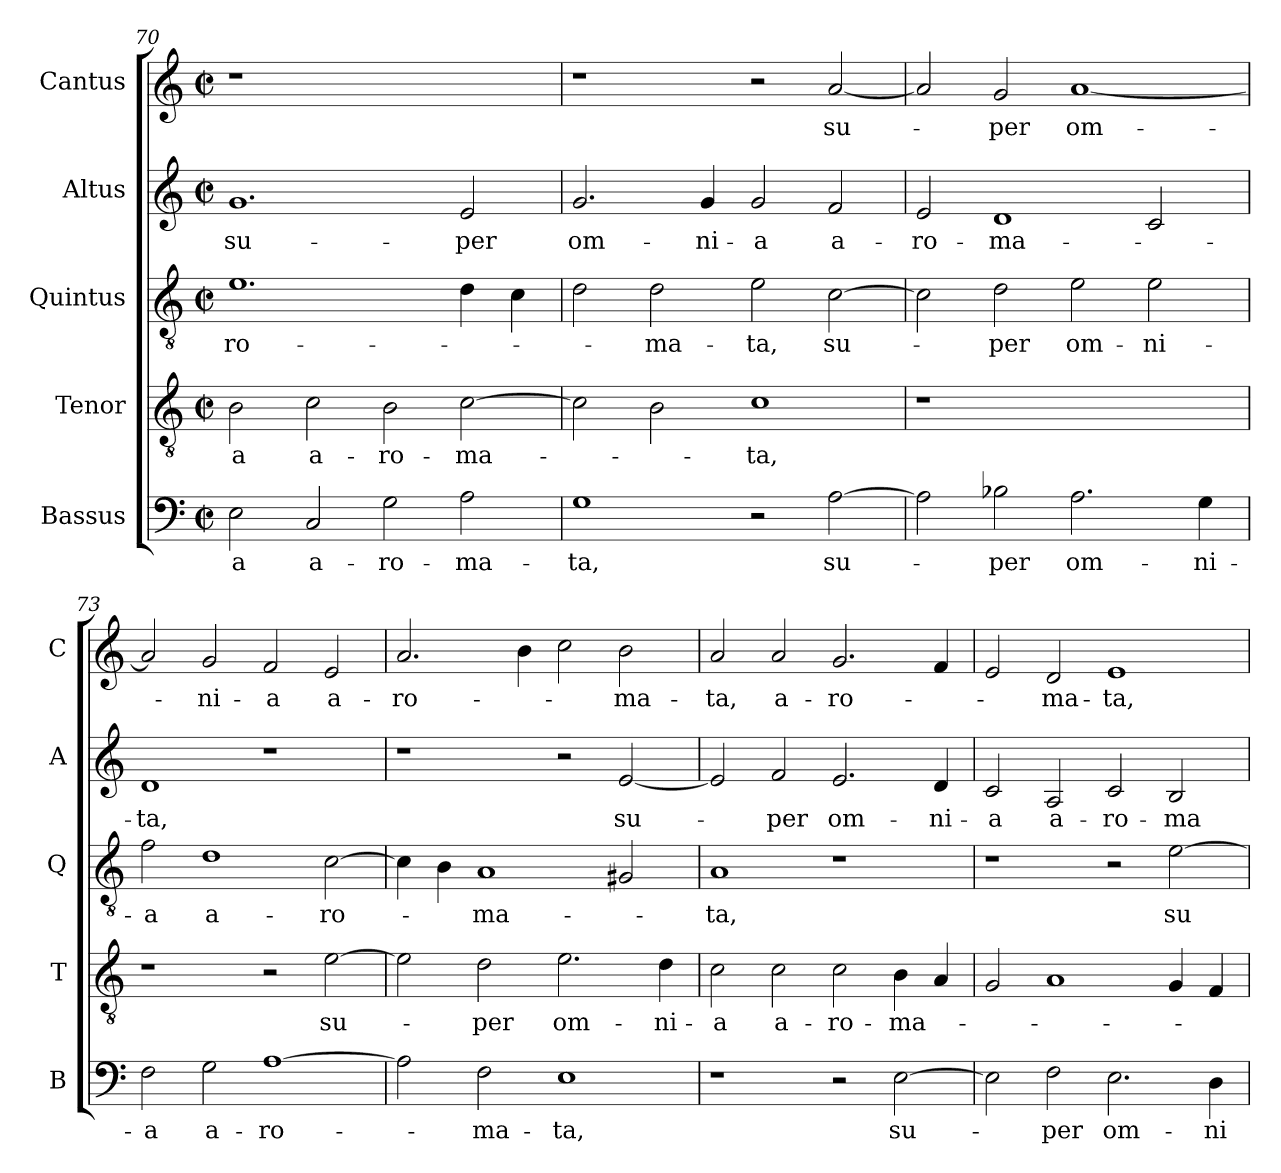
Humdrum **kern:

**kern	**text	**kern	**text	**kern	**text	**kern	**text	**kern	**text
*part5	*part5	*part4	*part4	*part3	*part3	*part2	*part2	*part1	*part1
*staff5	*staff5	*staff4	*staff4	*staff3	*staff3	*staff2	*staff2	*staff1	*staff1
*I"Bassus	*	*I"Tenor	*	*I"Quintus	*	*I"Altus	*	*I"Cantus	*
*I'B	*	*I'T	*	*I'Q	*	*I'A	*	*I'C	*
*clefF4	*	*clefGv2	*	*clefGv2	*	*clefG2	*	*clefG2	*
*k[]	*	*k[]	*	*k[]	*	*k[]	*	*k[]	*
*C:	*	*C:	*	*C:	*	*C:	*	*C:	*
*M2/2	*	*M2/2	*	*M2/2	*	*M2/2	*	*M2/2	*
*met(c|)	*	*met(c|)	*	*met(c|)	*	*met(c|)	*	*met(c|)	*
=70	=70	=70	=70	=70	=70	=70	=70	=70	=70
!	!LO:LY:b	!	!LO:LY:b	!	!LO:LY:b	!	!LO:LY:b	!	!
2E\	-a	2B\	-a	1.e	-ro-	1.g	su-	1r	.
!	!LO:LY:b	!	!LO:LY:b	!	!	!	!	!	!
2C/	a-	2c\	a-	.	.	.	.	.	.
!	!LO:LY:b	!	!LO:LY:b	!	!	!	!	!	!
2G\	-ro-	2B\	-ro-	.	.	.	.	1ryy	.
!	!LO:LY:b	!	!LO:LY:b	!	!	!	!LO:LY:b	!	!
2A\	-ma-	[2c\	-ma-	4d\	.	2e/	-per	.	.
.	.	.	.	4c\	.	.	.	.	.
=71	=71	=71	=71	=71	=71	=71	=71	=71	=71
!	!LO:LY:b	!	!	!	!	!	!LO:LY:b	!	!
1G	-ta,	2c\]	.	2d\	.	2.g/	om-	1r	.
!	!	!	!	!	!LO:LY:b	!	!	!	!
.	.	2B\	.	2d\	-ma-	.	.	.	.
!	!	!	!	!	!	!	!LO:LY:b	!	!
.	.	.	.	.	.	4g/	-ni-	.	.
!	!	!	!LO:LY:b	!	!LO:LY:b	!	!LO:LY:b	!	!
2r	.	1c	-ta,	2e\	-ta,	2g/	-a	2r	.
!	!LO:LY:b	!	!	!	!LO:LY:b	!	!LO:LY:b	!	!LO:LY:b
[2A\	su-	.	.	[2c\	su-	2f/	a-	[2a/	su-
!!LO:PB:g=z
=72	=72	=72	=72	=72	=72	=72	=72	=72	=72
!	!	!	!	!	!	!	!LO:LY:b	!	!
2A\]	.	1r	.	2c\]	.	2e/	-ro-	2a/]	.
!	!LO:LY:b	!	!	!	!LO:LY:b	!	!LO:LY:b	!	!LO:LY:b
2B-X\	-per	.	.	2d\	-per	1d	-ma-	2g/	-per
!	!LO:LY:b	!	!	!	!LO:LY:b	!	!	!	!LO:LY:b
2.A\	om-	1ryy	.	2e\	om-	.	.	[1a	om-
!	!	!	!	!	!LO:LY:b	!	!	!	!
.	.	.	.	2e\	-ni-	2c/	.	.	.
!	!LO:LY:b	!	!	!	!	!	!	!	!
4G\	-ni-	.	.	.	.	.	.	.	.
=73	=73	=73	=73	=73	=73	=73	=73	=73	=73
!	!LO:LY:b	!	!	!	!LO:LY:b	!	!LO:LY:b	!	!
2F\	-a	1r	.	2f\	-a	1d	-ta,	2a/]	.
!	!LO:LY:b	!	!	!	!LO:LY:b	!	!	!	!LO:LY:b
2G\	a-	.	.	1d	a-	.	.	2g/	-ni-
!	!LO:LY:b	!	!	!	!	!	!	!	!LO:LY:b
[1A	-ro-	2r	.	.	.	1r	.	2f/	-a
!	!	!	!LO:LY:b	!	!LO:LY:b	!	!	!	!LO:LY:b
.	.	[2e\	su-	[2c\	-ro-	.	.	2e/	a-
=74	=74	=74	=74	=74	=74	=74	=74	=74	=74
!	!	!	!	!	!	!	!	!	!LO:LY:b
2A\]	.	2e\]	.	4c\]	.	1r	.	2.a/	-ro-
.	.	.	.	4B\	.	.	.	.	.
!	!LO:LY:b	!	!LO:LY:b	!	!LO:LY:b	!	!	!	!
2F\	-ma-	2d\	-per	1A	-ma-	.	.	.	.
.	.	.	.	.	.	.	.	4b\	.
!	!LO:LY:b	!	!LO:LY:b	!	!	!	!	!	!
1E	-ta,	2.e\	om-	.	.	2r	.	2cc\	.
!	!	!	!	!	!	!	!LO:LY:b	!	!LO:LY:b
.	.	.	.	2G#X/	.	[2e/	su-	2b\	-ma-
!	!	!	!LO:LY:b	!	!	!	!	!	!
.	.	4d\	-ni-	.	.	.	.	.	.
=75	=75	=75	=75	=75	=75	=75	=75	=75	=75
!	!	!	!LO:LY:b	!	!LO:LY:b	!	!	!	!LO:LY:b
1r	.	2c\	-a	1A	-ta,	2e/]	.	2a/	-ta,
!	!	!	!LO:LY:b	!	!	!	!LO:LY:b	!	!LO:LY:b
.	.	2c\	a-	.	.	2f/	-per	2a/	a-
!	!	!	!LO:LY:b	!	!	!	!LO:LY:b	!	!LO:LY:b
2r	.	2c\	-ro-	1r	.	2.e/	om-	2.g/	-ro-
!	!LO:LY:b	!	!LO:LY:b	!	!	!	!	!	!
[2E\	su-	4B\	-ma-	.	.	.	.	.	.
!	!	!	!	!	!	!	!LO:LY:b	!	!
.	.	4A/	.	.	.	4d/	-ni-	4f/	.
=76	=76	=76	=76	=76	=76	=76	=76	=76	=76
!	!	!	!	!	!	!	!LO:LY:b	!	!
2E\]	.	2G/	.	1r	.	2c/	-a	2e/	.
!	!LO:LY:b	!	!	!	!	!	!LO:LY:b	!	!LO:LY:b
2F\	-per	1A	.	.	.	2A/	a-	2d/	-ma-
!	!LO:LY:b	!	!	!	!	!	!LO:LY:b	!	!LO:LY:b
2.E\	om-	.	.	2r	.	2c/	-ro-	1e	-ta,
!	!	!	!	!	!LO:LY:b	!	!LO:LY:b	!	!
.	.	4G/	.	[2e\	su-	2B/	-ma-	.	.
!	!LO:LY:b	!	!	!	!	!	!	!	!
4D\	-ni-	4F/	.	.	.	.	.	.	.
=	=	=	=	=	=	=	=	=	=
*-	*-	*-	*-	*-	*-	*-	*-	*-	*-
